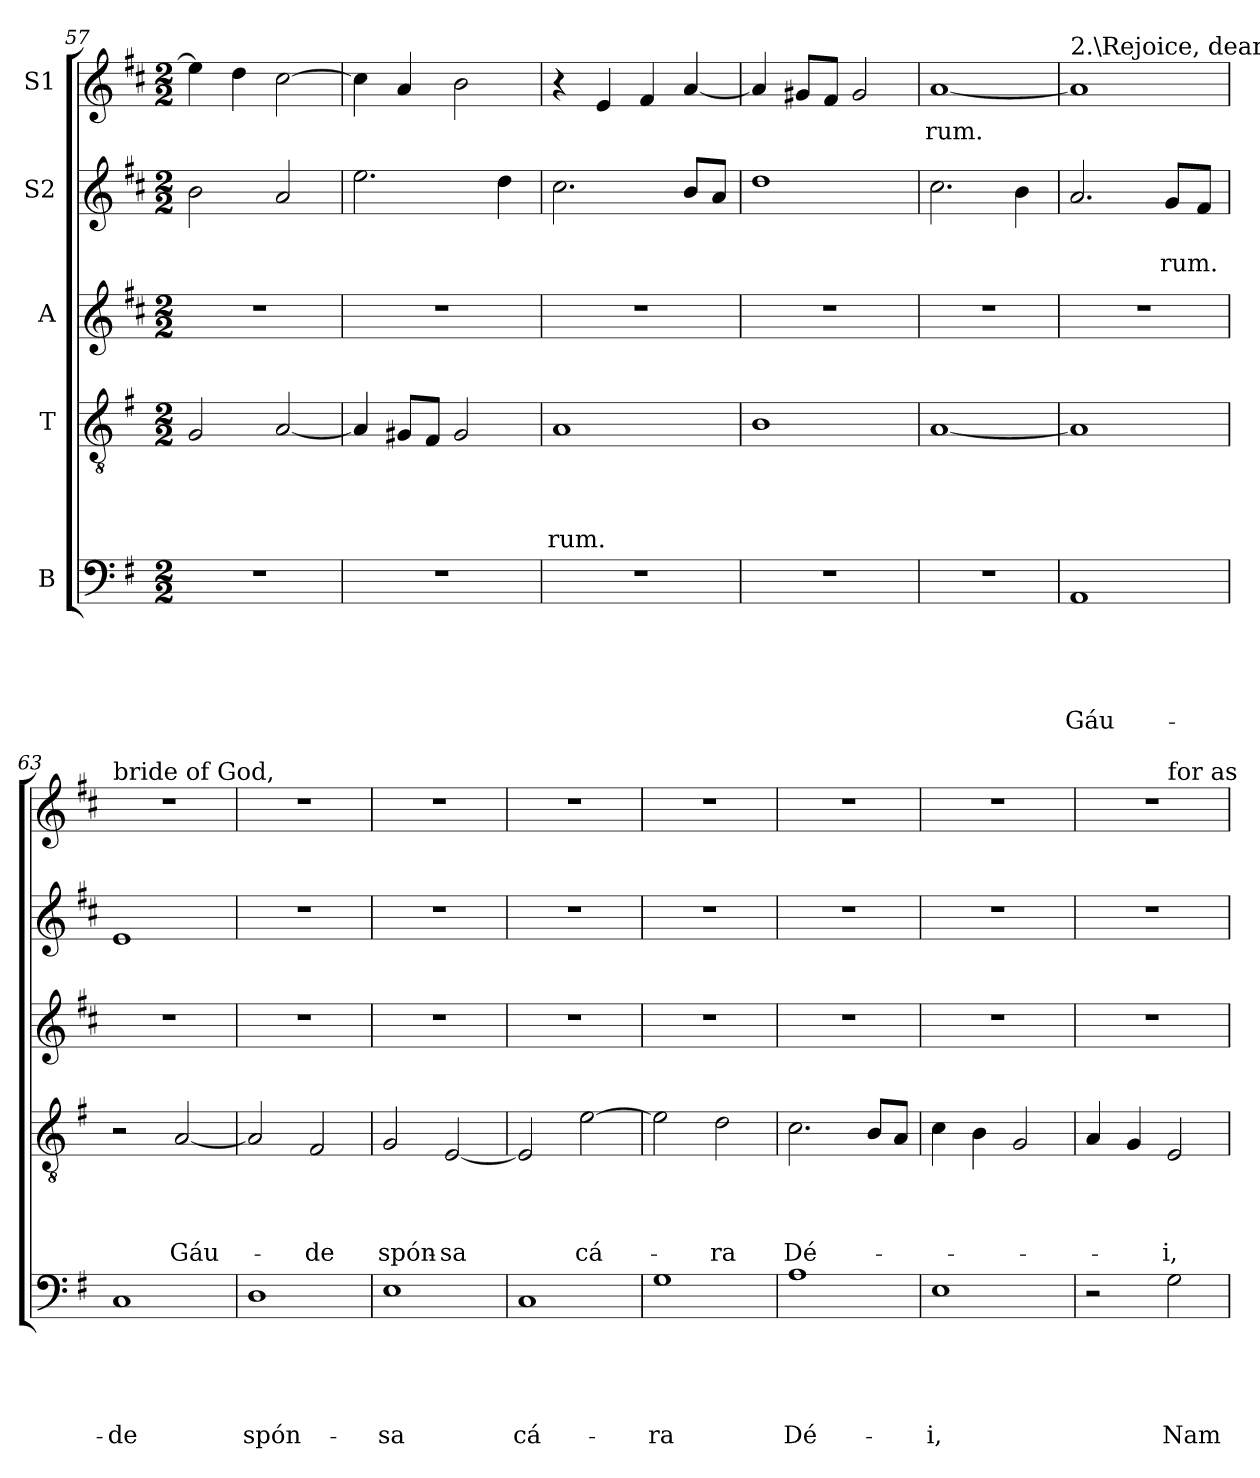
**kern	**text	**text	**text	**text	**text	**kern	**text	**text	**text	**text	**kern	**kern	**text	**text	**kern	**text
*part5	*part5	*part5	*part5	*part5	*part5	*part4	*part4	*part4	*part4	*part4	*part3	*part2	*part2	*part2	*part1	*part1
*staff5	*staff5	*staff5	*staff5	*staff5	*staff5	*staff4	*staff4	*staff4	*staff4	*staff4	*staff3	*staff2	*staff2	*staff2	*staff1	*staff1
*I"B	*	*	*	*	*	*I"T	*	*	*	*	*I"A	*I"S2	*	*	*I"S1	*
!!LO:PB:g=z
*clefF4	*	*	*	*	*	*clefGv2	*	*	*	*	*clefG2	*clefG2	*	*	*clefG2	*
*k[f#]	*	*	*	*	*	*k[f#]	*	*	*	*	*k[f#c#]	*k[f#c#]	*	*	*k[f#c#]	*
*G:	*	*	*	*	*	*G:	*	*	*	*	*D:	*D:	*	*	*D:	*
*M2/2	*	*	*	*	*	*M2/2	*	*	*	*	*M2/2	*M2/2	*	*	*M2/2	*
=57	=57	=57	=57	=57	=57	=57	=57	=57	=57	=57	=57	=57	=57	=57	=57	=57
1r	.	.	.	.	.	2G/	.	.	.	.	1r	2b\	.	.	4ee\]	.
.	.	.	.	.	.	.	.	.	.	.	.	.	.	.	4dd\	.
.	.	.	.	.	.	[2A/	.	.	.	.	.	2a/	.	.	[2cc#\	.
=58	=58	=58	=58	=58	=58	=58	=58	=58	=58	=58	=58	=58	=58	=58	=58	=58
1r	.	.	.	.	.	4A/]	.	.	.	.	1r	2.ee\	.	.	4cc#\]	.
.	.	.	.	.	.	8G#i/L	.	.	.	.	.	.	.	.	4a/	.
.	.	.	.	.	.	8F#/J	.	.	.	.	.	.	.	.	.	.
.	.	.	.	.	.	2G#i/	.	.	.	.	.	.	.	.	2b\	.
.	.	.	.	.	.	.	.	.	.	.	.	4dd\	.	.	.	.
=59	=59	=59	=59	=59	=59	=59	=59	=59	=59	=59	=59	=59	=59	=59	=59	=59
!	!	!	!	!	!	!	!	!	!	!LO:LY:b	!	!	!	!	!	!
1r	.	.	.	.	.	1A	.	.	.	-rum.	1r	2.cc#\	.	.	4r	.
.	.	.	.	.	.	.	.	.	.	.	.	.	.	.	4e/	.
.	.	.	.	.	.	.	.	.	.	.	.	.	.	.	4f#/	.
.	.	.	.	.	.	.	.	.	.	.	.	8b/L	.	.	[4a/	.
.	.	.	.	.	.	.	.	.	.	.	.	8a/J	.	.	.	.
=60	=60	=60	=60	=60	=60	=60	=60	=60	=60	=60	=60	=60	=60	=60	=60	=60
1r	.	.	.	.	.	1B	.	.	.	.	1r	1dd	.	.	4a/]	.
.	.	.	.	.	.	.	.	.	.	.	.	.	.	.	8g#i/L	.
.	.	.	.	.	.	.	.	.	.	.	.	.	.	.	8f#/J	.
.	.	.	.	.	.	.	.	.	.	.	.	.	.	.	2g#i/	.
=61	=61	=61	=61	=61	=61	=61	=61	=61	=61	=61	=61	=61	=61	=61	=61	=61
!	!	!	!	!	!	!	!	!	!	!	!	!	!	!	!	!LO:LY:b
1r	.	.	.	.	.	[1A	.	.	.	.	1r	2.cc#\	.	.	[1a	-rum.
.	.	.	.	.	.	.	.	.	.	.	.	4b\	.	.	.	.
=62	=62	=62	=62	=62	=62	=62	=62	=62	=62	=62	=62	=62	=62	=62	=62	=62
!	!	!	!	!	!	!	!	!	!	!	!	!	!	!	!LO:TX:a:t=2.\Rejoice, dear	!
!	!	!	!	!	!LO:LY:b	!	!	!	!	!	!	!	!	!	!	!
1AA	.	.	.	.	Gáu-	1A]	.	.	.	.	1r	2.a/	.	.	1a]	.
!	!	!	!	!	!	!	!	!	!	!	!	!	!	!LO:LY:b	!	!
.	.	.	.	.	.	.	.	.	.	.	.	8g/L	.	-rum.	.	.
.	.	.	.	.	.	.	.	.	.	.	.	8f#/J	.	.	.	.
!!LO:LB:g=z
=63	=63	=63	=63	=63	=63	=63	=63	=63	=63	=63	=63	=63	=63	=63	=63	=63
!	!	!	!	!	!	!	!	!	!	!	!	!	!	!	!LO:TX:a:t=bride of God,	!
!	!	!	!	!	!LO:LY:b	!	!	!	!	!	!	!	!	!	!	!
1C	.	.	.	.	-de	2r	.	.	.	.	1r	1e	.	.	1r	.
!	!	!	!	!	!	!	!	!	!	!LO:LY:b	!	!	!	!	!	!
.	.	.	.	.	.	[2A/	.	.	.	Gáu-	.	.	.	.	.	.
=64	=64	=64	=64	=64	=64	=64	=64	=64	=64	=64	=64	=64	=64	=64	=64	=64
!	!	!	!	!	!LO:LY:b	!	!	!	!	!	!	!	!	!	!	!
1D	.	.	.	.	spón-	2A/]	.	.	.	.	1r	1r	.	.	1r	.
!	!	!	!	!	!	!	!	!	!	!LO:LY:b	!	!	!	!	!	!
.	.	.	.	.	.	2F#/	.	.	.	-de	.	.	.	.	.	.
=65	=65	=65	=65	=65	=65	=65	=65	=65	=65	=65	=65	=65	=65	=65	=65	=65
!	!	!	!	!	!LO:LY:b	!	!	!	!	!LO:LY:b	!	!	!	!	!	!
1E	.	.	.	.	-sa	2G/	.	.	.	spón-	1r	1r	.	.	1r	.
!	!	!	!	!	!	!	!	!	!	!LO:LY:b	!	!	!	!	!	!
.	.	.	.	.	.	[2E/	.	.	.	-sa	.	.	.	.	.	.
=66	=66	=66	=66	=66	=66	=66	=66	=66	=66	=66	=66	=66	=66	=66	=66	=66
!	!	!	!	!	!LO:LY:b	!	!	!	!	!	!	!	!	!	!	!
1C	.	.	.	.	cá-	2E/]	.	.	.	.	1r	1r	.	.	1r	.
!	!	!	!	!	!	!	!	!	!	!LO:LY:b	!	!	!	!	!	!
.	.	.	.	.	.	[2e\	.	.	.	cá-	.	.	.	.	.	.
=67	=67	=67	=67	=67	=67	=67	=67	=67	=67	=67	=67	=67	=67	=67	=67	=67
!	!	!	!	!	!LO:LY:b	!	!	!	!	!	!	!	!	!	!	!
1G	.	.	.	.	-ra	2e\]	.	.	.	.	1r	1r	.	.	1r	.
!	!	!	!	!	!	!	!	!	!	!LO:LY:b	!	!	!	!	!	!
.	.	.	.	.	.	2d\	.	.	.	-ra	.	.	.	.	.	.
=68	=68	=68	=68	=68	=68	=68	=68	=68	=68	=68	=68	=68	=68	=68	=68	=68
!	!	!	!	!	!LO:LY:b	!	!	!	!	!LO:LY:b	!	!	!	!	!	!
1A	.	.	.	.	Dé-	2.c\	.	.	.	Dé-	1r	1r	.	.	1r	.
.	.	.	.	.	.	8B/L	.	.	.	.	.	.	.	.	.	.
.	.	.	.	.	.	8A/J	.	.	.	.	.	.	.	.	.	.
=69	=69	=69	=69	=69	=69	=69	=69	=69	=69	=69	=69	=69	=69	=69	=69	=69
!	!	!	!	!	!LO:LY:b	!	!	!	!	!	!	!	!	!	!	!
1E	.	.	.	.	-i,	4c\	.	.	.	.	1r	1r	.	.	1r	.
.	.	.	.	.	.	4B\	.	.	.	.	.	.	.	.	.	.
.	.	.	.	.	.	2G/	.	.	.	.	.	.	.	.	.	.
!!LO:PB:g=z
=70	=70	=70	=70	=70	=70	=70	=70	=70	=70	=70	=70	=70	=70	=70	=70	=70
*	*	*	*	*	*	*	*	*	*	*	*	*	*	*	*^	*
2r	.	.	.	.	.	4A/	.	.	.	.	1r	1r	.	.	1r	2ryy	.
.	.	.	.	.	.	4G/	.	.	.	.	.	.	.	.	.	.	.
!	!	!	!	!	!	!	!	!	!	!	!	!	!	!	!	!LO:TX:a:t=for as	!
!	!	!	!	!	!LO:LY:b	!	!	!	!	!LO:LY:b	!	!	!	!	!	!	!
2G\	.	.	.	.	Nam	2E/	.	.	.	-i,	.	.	.	.	.	2ryy	.
*	*	*	*	*	*	*	*	*	*	*	*	*	*	*	*v	*v	*
=	=	=	=	=	=	=	=	=	=	=	=	=	=	=	=	=
*-	*-	*-	*-	*-	*-	*-	*-	*-	*-	*-	*-	*-	*-	*-	*-	*-
